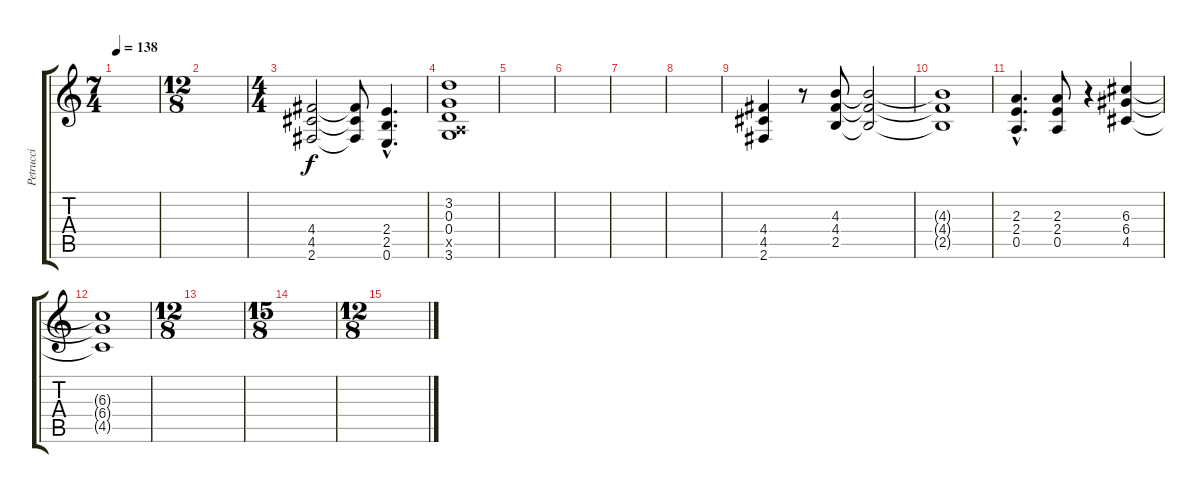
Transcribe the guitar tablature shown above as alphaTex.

\track ("Petrucci" "Petrucci") {instrument distortionguitar}
\staff {score tabs}
\tuning (E4 B3 G3 D3 A2 E2) {hide}
\ts (7 4)
\tempo 138
\clef g2
\ks c
|
\ts (12 8)
|
\ts (4 4)
(4.4 4.5 2.6).2 (4.4{t} 4.5{t} 2.6{t}).8 (2.4{hac} 2.5{hac} 0.6{hac}).4{d} |
(3.2 0.3 0.4 0.5{x} 3.6).1 |
|
|
|
|
(4.4 4.5 2.6).4 r.8 (4.3 4.4 2.5).8 (4.3{t} 4.4{t} 2.5{t}).2 |
(4.3{t} 4.4{t} 2.5{t}).1 |
(2.3{hac} 2.4{hac} 0.5{hac}).4{d} (2.3 2.4 0.5).8 r.4 (6.3 6.4 4.5).4 |
(6.3{t} 6.4{t} 4.5{t}).1 |
\ts (12 8)
|
\ts (15 8)
|
\ts (12 8)
